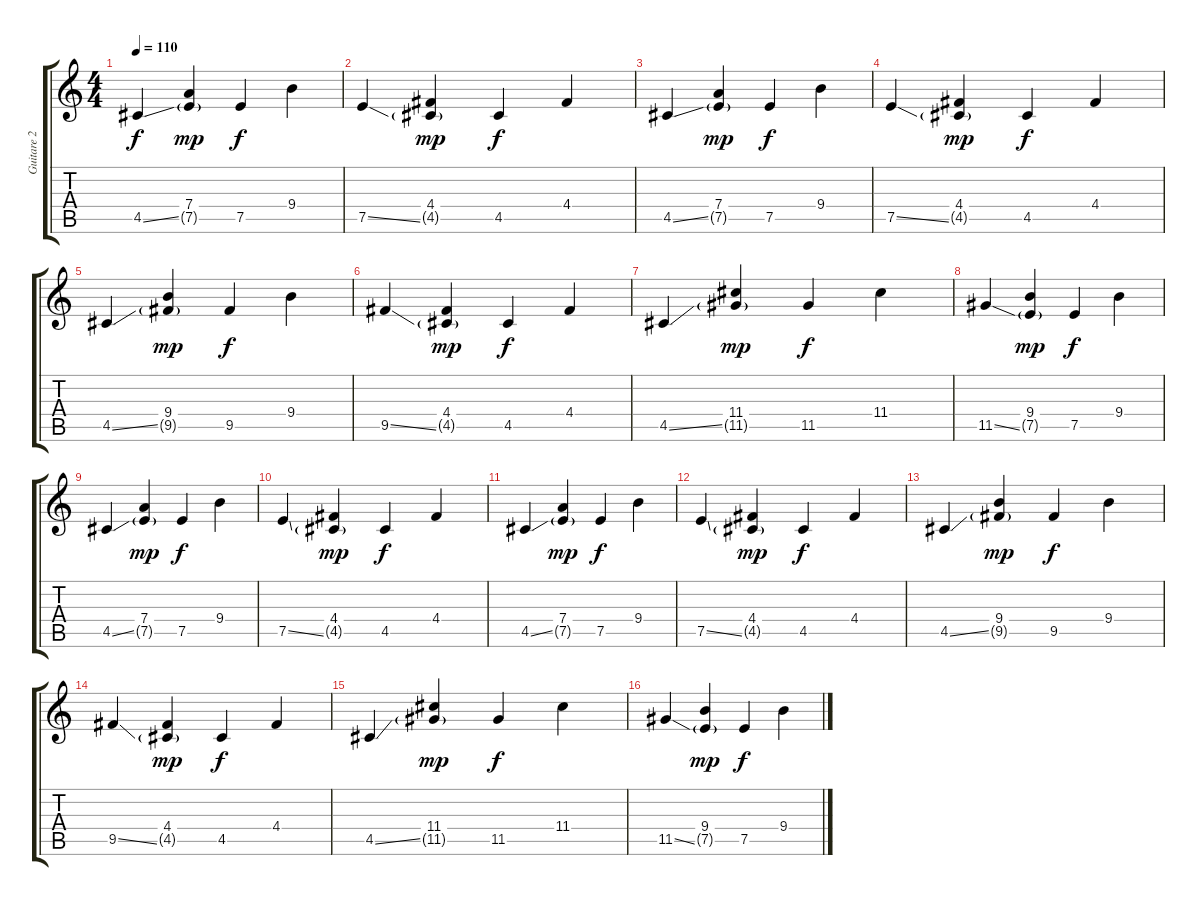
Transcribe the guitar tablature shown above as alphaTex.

\track ("Guitare 2" "Guitare 2") {instrument electricguitarjazz}
\staff {score tabs}
\tuning (E4 B3 G3 D3 A2 E2) {hide}
\ts (4 4)
\tempo 110
\clef g2
\ks c
4.5{ss}.4{dy f} (7.4 7.5{g}).4{dy mp} 7.5.4{dy f} 9.4.4 |
7.5{ss}.4 (4.4 4.5{g}).4{dy mp} 4.5.4{dy f} 4.4.4 |
4.5{ss}.4 (7.4 7.5{g}).4{dy mp} 7.5.4{dy f} 9.4.4 |
7.5{ss}.4 (4.4 4.5{g}).4{dy mp} 4.5.4{dy f} 4.4.4 |
4.5{ss}.4 (9.4 9.5{g}).4{dy mp} 9.5.4{dy f} 9.4.4 |
9.5{ss}.4 (4.4 4.5{g}).4{dy mp} 4.5.4{dy f} 4.4.4 |
4.5{ss}.4 (11.4 11.5{g}).4{dy mp} 11.5.4{dy f} 11.4.4 |
11.5{ss}.4 (9.4 7.5{g}).4{dy mp} 7.5.4{dy f} 9.4.4 |
4.5{ss}.4 (7.4 7.5{g}).4{dy mp} 7.5.4{dy f} 9.4.4 |
7.5{ss}.4 (4.4 4.5{g}).4{dy mp} 4.5.4{dy f} 4.4.4 |
4.5{ss}.4 (7.4 7.5{g}).4{dy mp} 7.5.4{dy f} 9.4.4 |
7.5{ss}.4 (4.4 4.5{g}).4{dy mp} 4.5.4{dy f} 4.4.4 |
4.5{ss}.4 (9.4 9.5{g}).4{dy mp} 9.5.4{dy f} 9.4.4 |
9.5{ss}.4 (4.4 4.5{g}).4{dy mp} 4.5.4{dy f} 4.4.4 |
4.5{ss}.4 (11.4 11.5{g}).4{dy mp} 11.5.4{dy f} 11.4.4 |
11.5{ss}.4 (9.4 7.5{g}).4{dy mp} 7.5.4{dy f} 9.4.4
